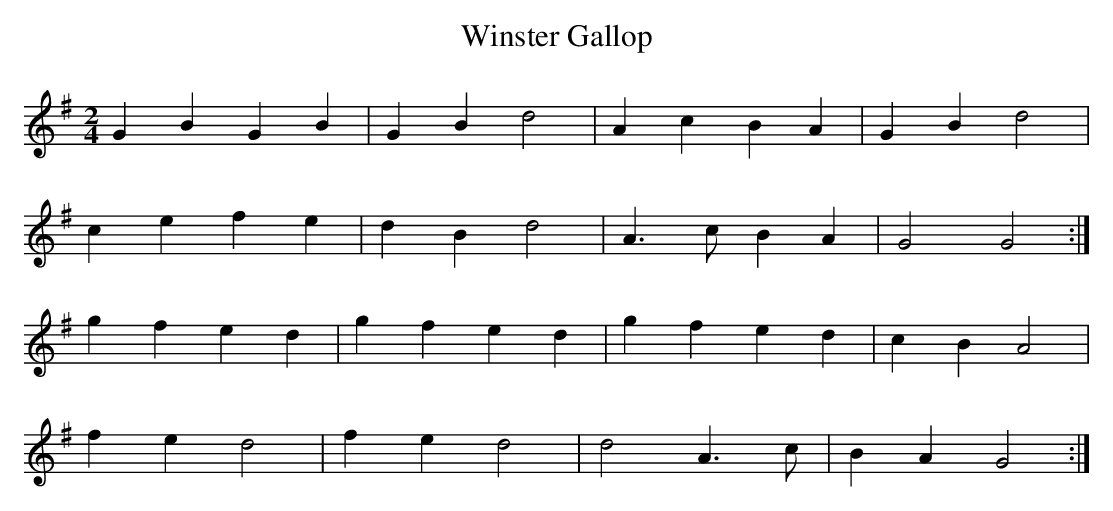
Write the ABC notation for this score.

X:1
T:Winster Gallop
M:2/4
L:1/8
K:G
G2B2 G2B2|G2B2 d4|A2c2 B2A2|G2B2 d4|
c2e2 f2e2|d2B2 d4|A3c B2A2|G4G4:|
g2f2 e2d2|g2f2 e2d2|g2f2 e2d2|c2B2 A4|
f2e2 d4|f2e2 d4|d4A3c|B2A2 G4:|
